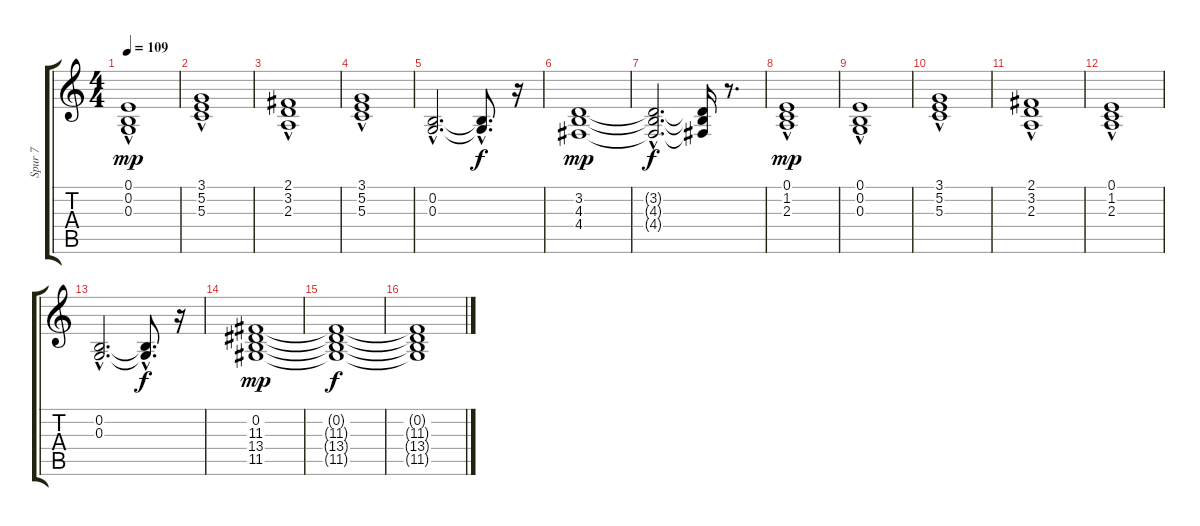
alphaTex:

\track ("Spur 7" "Spur 7") {instrument acousticgrandpiano}
\staff {score tabs}
\tuning (E4 B3 G3 D3 A2 E2) {hide}
\ts (4 4)
\tempo 109
\clef g2
\ks c
(0.1{hac} 0.2{hac} 0.3).1{dy mp} |
(3.1{hac} 5.2 5.3).1 |
(2.1 3.2 2.3{hac}).1 |
(3.1{hac} 5.2 5.3).1 |
(0.2{hac} 0.3{hac}).2{d} (0.2{hac t} 0.3{hac t}).8{d dy f} r.16 |
(3.2 4.3 4.4).1{dy mp} |
(3.2{hac t} 4.3{hac t} 4.4{hac t}).2{d dy f} (3.2{t} 4.3{t} 4.4{t}).16 r.8{d} |
(0.1{hac} 1.2 2.3).1{dy mp} |
(0.1{hac} 0.2{hac} 0.3).1 |
(3.1{hac} 5.2 5.3).1 |
(2.1 3.2 2.3{hac}).1 |
(0.1 1.2 2.3{hac}).1 |
(0.2{hac} 0.3{hac}).2{d} (0.2{hac t} 0.3{hac t}).8{d dy f} r.16 |
(0.2 11.3 13.4 11.5).1{dy mp} |
(0.2{t} 11.3{t} 13.4{t} 11.5{t}).1{dy f} |
(0.2{t} 11.3{t} 13.4{t} 11.5{t}).1
